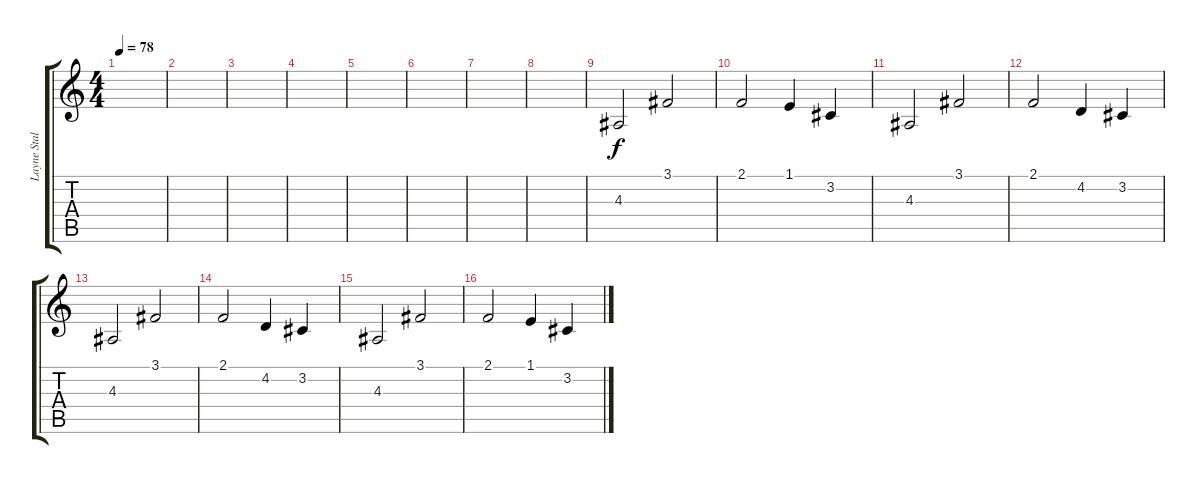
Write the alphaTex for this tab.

\track ("Layne Staley - Lead Vocals" "Layne Stal") {instrument lead1square}
\staff {score tabs}
\tuning (Eb4 Bb3 Gb3 Db3 Ab2 Eb2) {hide}
\ts (4 4)
\tempo 78
\clef g2
\ks c
|
|
|
|
|
|
|
|
4.3.2 3.1.2 |
2.1.2 1.1.4 3.2.4 |
4.3.2 3.1.2 |
2.1.2 4.2.4 3.2.4 |
4.3.2 3.1.2 |
2.1.2 4.2.4 3.2.4 |
4.3.2 3.1.2 |
2.1.2 1.1.4 3.2.4
